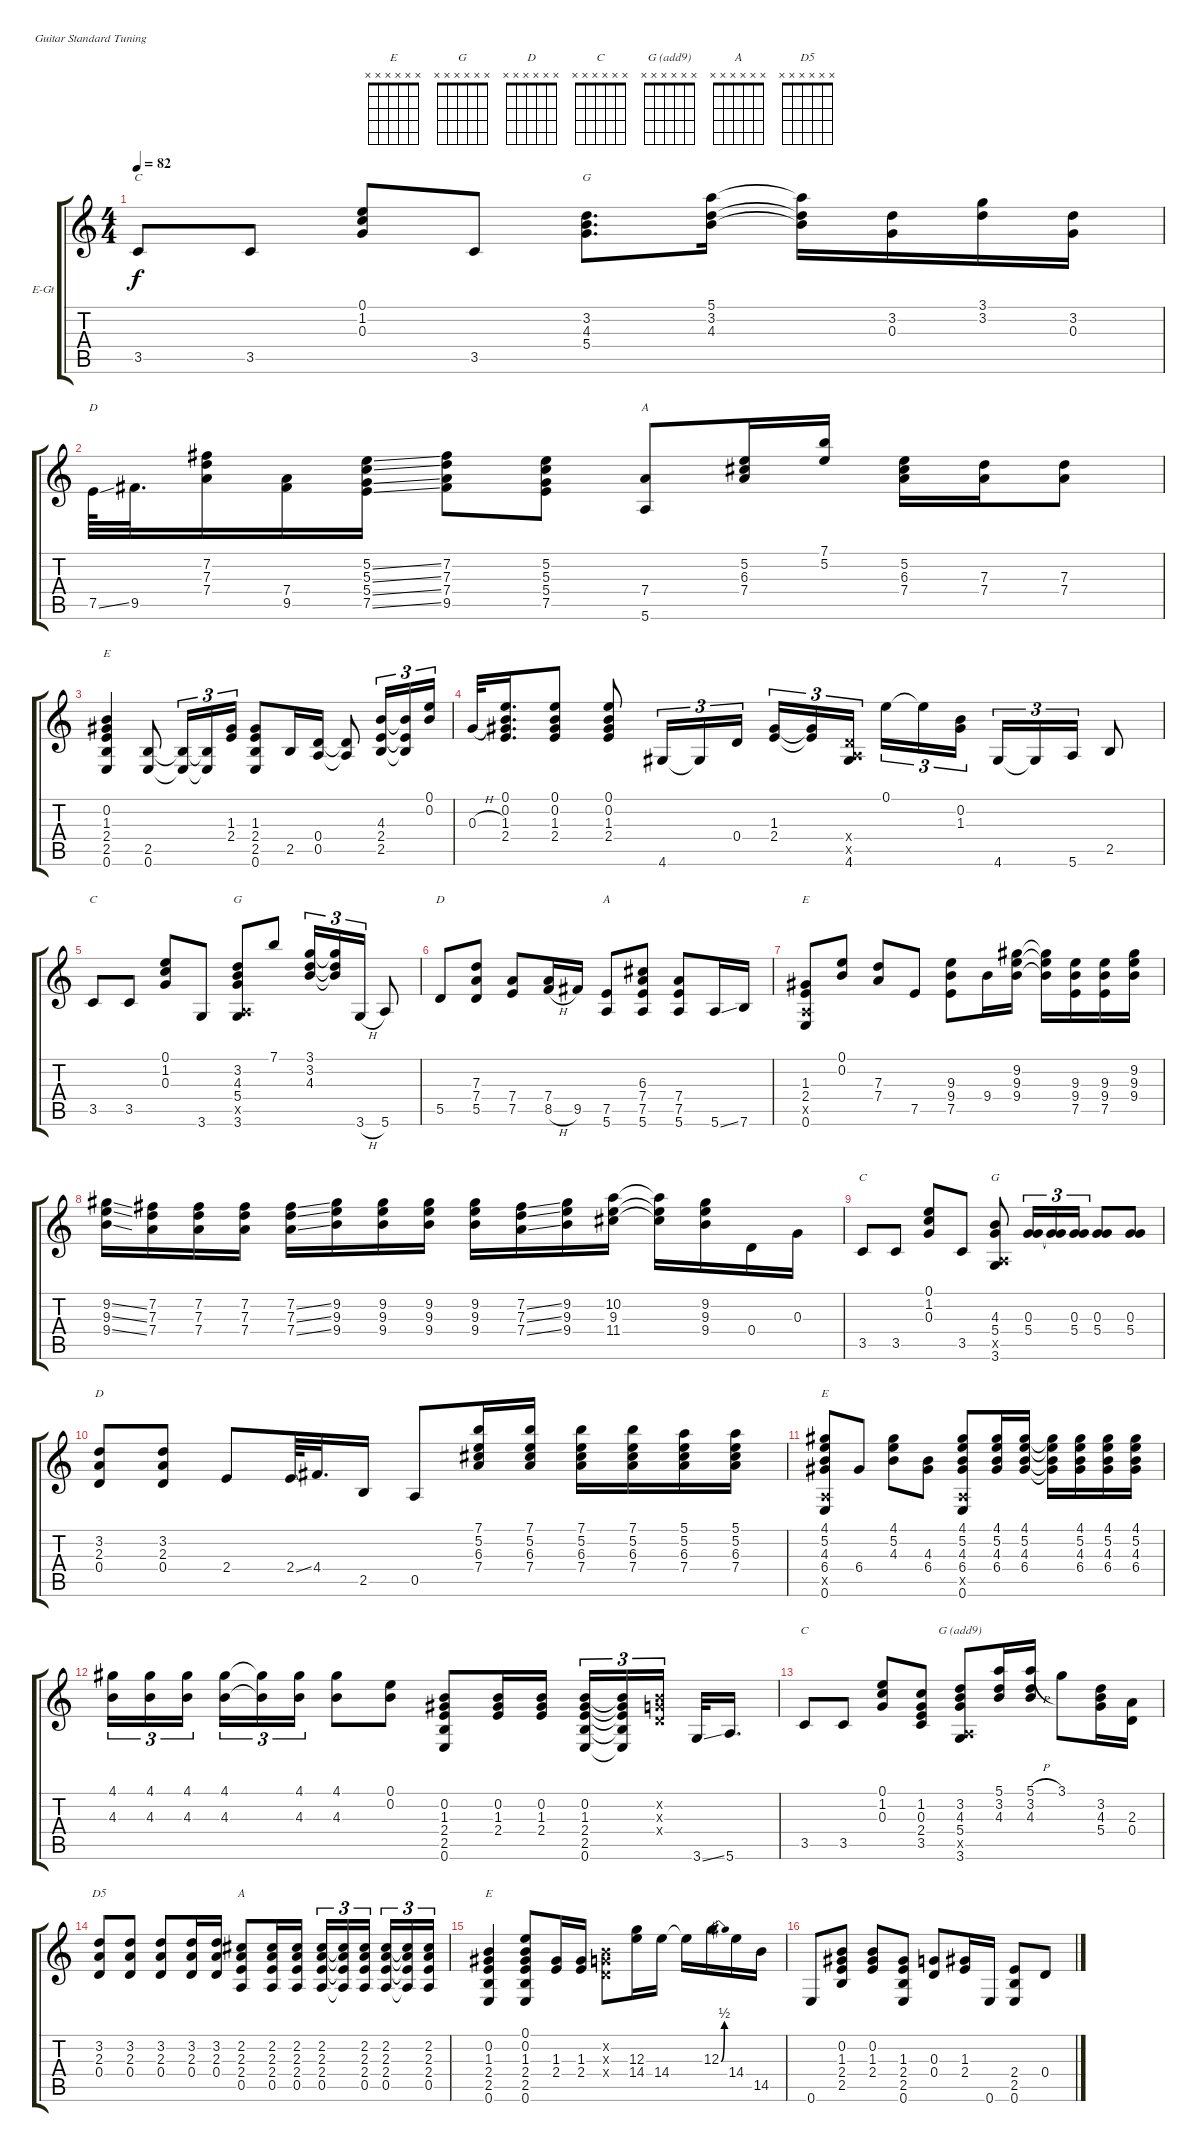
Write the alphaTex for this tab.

\bracketExtendMode groupsimilarinstruments
\firstSystemTrackNameOrientation horizontal
\otherSystemsTrackNameOrientation horizontal
\track ("Guitar 1" "E-Gt") {instrument electricguitarclean}
\staff {score tabs}
\tuning (E4 B3 G3 D3 A2 E2)
\chord ("E" x x x x x x)
\chord ("G" x x x x x x)
\chord ("D" x x x x x x)
\chord ("C" x x x x x x)
\chord ("G (add9)" x x x x x x)
\chord ("A" x x x x x x)
\chord ("D5" x x x x x x)
\ts (4 4)
\tempo 82
\clef g2
\ks c
3.5.8{ch "C" dy f} 3.5.8 (0.1 1.2 0.3).8 3.5.8 (3.2 4.3 5.4).8{d ch "G"} (5.1 3.2 4.3).16 (5.1{t} 3.2{t} 4.3{t}).16 (3.2 0.3).16 (3.1 3.2).16 (3.2 0.3).16 |
7.5{ss}.64{ch "D"} 9.5.32{d} (7.2 7.3 7.4).16 (7.4 9.5).16 (5.2{ss} 5.3{ss} 5.4{ss} 7.5{ss}).16 (7.2 7.3 7.4 9.5).8 (5.2 5.3 5.4 7.5).8 (7.4 5.6).8{ch "A"} (5.2 6.3 7.4).16 (7.1 5.2).16 (5.2 6.3 7.4).16 (7.3 7.4).16 (7.3 7.4).8 |
(0.2 1.3 2.4 2.5 0.6).4{ch "E"} (2.5 0.6).8 (2.5{t} 0.6{t}).16{tu (3 2)} (2.5{t} 0.6{t}).16{tu (3 2)} (1.3 2.4).16{tu (3 2)} (1.3 2.4 2.5 0.6).8 2.5.16 (0.4 0.5).16 (0.4{t} 0.5{t}).8 (4.3 2.4 2.5).16{tu (3 2)} (4.3{t} 2.4{t} 2.5{t}).16{tu (3 2)} (0.1 0.2).16{tu (3 2)} |
0.3{h}.32 (0.1 0.2 1.3 2.4).16{d} (0.1 0.2 1.3 2.4).8 (0.1 0.2 1.3 2.4).8 4.6.16{tu (3 2)} 4.6{t}.16{tu (3 2)} 0.4.16{tu (3 2)} (1.3 2.4).16{tu (3 2)} (1.3{t} 2.4{t}).16{tu (3 2)} (0.4{x} 0.5{x} 4.6).16{tu (3 2)} 0.1.16{tu (3 2)} 0.1{t}.16{tu (3 2)} (0.2 1.3).16{tu (3 2)} 4.6.16{tu (3 2)} 4.6{t}.16{tu (3 2)} 5.6.16{tu (3 2)} 2.5.8 |
3.5.8{ch "C"} 3.5.8 (0.1 1.2 0.3).8 3.6.8 (3.2 4.3 5.4 0.5{x} 3.6).8{ch "G"} 7.1.8 (3.1 3.2 4.3).16{tu (3 2)} (3.1{t} 3.2{t} 4.3{t}).16{tu (3 2)} 3.6{h}.16{tu (3 2)} 5.6.8 |
5.5.8{ch "D"} (7.3 7.4 5.5).8 (7.4 7.5).8 (7.4 8.5{h}).16 9.5.16 (7.5 5.6).8{ch "A"} (6.3 7.4 7.5 5.6).8 (7.4 7.5 5.6).8 5.6{ss}.16 7.6.16 |
(1.3 2.4 0.5{x} 0.6).8{ch "E"} (0.1 0.2).8 (7.3 7.4).8 7.5.8 (9.3 9.4 7.5).8 9.4.16 (9.2 9.3 9.4).16 (9.2{t} 9.3{t} 9.4{t}).16 (9.3 9.4 7.5).16 (9.3 9.4 7.5).16 (9.2 9.3 9.4).16 |
(9.2{ss} 9.3{ss} 9.4{ss}).16 (7.2 7.3 7.4).16 (7.2 7.3 7.4).16 (7.2 7.3 7.4).16 (7.2{ss} 7.3{ss} 7.4{ss}).16 (9.2 9.3 9.4).16 (9.2 9.3 9.4).16 (9.2 9.3 9.4).16 (9.2 9.3 9.4).16 (7.2{ss} 7.3{ss} 7.4{ss}).16 (9.2 9.3 9.4).16 (10.2 9.3 11.4).16 (10.2{t} 9.3{t} 11.4{t}).16 (9.2 9.3 9.4).16 0.4.16 0.3.16 |
3.5.8{ch "C"} 3.5.8 (0.1 1.2 0.3).8 3.5.8 (4.3 5.4 0.5{x} 3.6).8{ch "G"} (0.3 5.4).16{tu (3 2)} (0.3{t} 5.4{t}).16{tu (3 2)} (0.3 5.4).16{tu (3 2)} (0.3 5.4).8 (0.3 5.4).8 |
(3.2 2.3 0.4).8{ch "D"} (3.2 2.3 0.4).8 2.4.8 2.4{ss}.64 4.4.32{d} 2.5.16 0.5.8 (7.1 5.2 6.3 7.4).16 (7.1 5.2 6.3 7.4).16 (7.1 5.2 6.3 7.4).16 (7.1 5.2 6.3 7.4).16 (5.1 5.2 6.3 7.4).16 (5.1 5.2 6.3 7.4).16 |
(4.1 5.2 4.3 6.4 0.5{x} 0.6).8{ch "E"} 6.4.8 (4.1 5.2 4.3).8 (4.3 6.4).8 (4.1 5.2 4.3 6.4 0.5{x} 0.6).8 (4.1 5.2 4.3 6.4).16 (4.1 5.2 4.3 6.4).16 (4.1{t} 5.2{t} 4.3{t} 6.4{t}).16 (4.1 5.2 4.3 6.4).16 (4.1 5.2 4.3 6.4).16 (4.1 5.2 4.3 6.4).16 |
(4.1 4.3).16{tu (3 2)} (4.1 4.3).16{tu (3 2)} (4.1 4.3).16{tu (3 2)} (4.1 4.3).16{tu (3 2)} (4.1{t} 4.3{t}).16{tu (3 2)} (4.1 4.3).16{tu (3 2)} (4.1 4.3).8 (0.1 0.2).8 (0.2 1.3 2.4 2.5 0.6).8 (0.2 1.3 2.4).16 (0.2 1.3 2.4).16 (0.2 1.3 2.4 2.5 0.6).16{tu (3 2)} (0.2{t} 1.3{t} 2.4{t} 2.5{t} 0.6{t}).16{tu (3 2)} (0.2{x} 0.3{x} 0.4{x}).16{tu (3 2)} 3.6{ss}.32 5.6.16{d} |
3.5.8{ch "C"} 3.5.8 (0.1 1.2 0.3).8 (1.2 0.3 2.4 3.5).8 (3.2 4.3 5.4 0.5{x} 3.6).8{ch "G (add9)"} (5.1 3.2 4.3).16 (5.1{h} 3.2 4.3).16 3.1.8 (3.2 4.3 5.4).16 (2.3 0.4).16 |
(3.2 2.3 0.4).8{ch "D5"} (3.2 2.3 0.4).8 (3.2 2.3 0.4).8 (3.2 2.3 0.4).16 (3.2 2.3 0.4).16 (2.2 2.3 2.4 0.5).8{ch "A"} (2.2 2.3 2.4 0.5).16 (2.2 2.3 2.4 0.5).16 (2.2 2.3 2.4 0.5).16{tu (3 2)} (2.2{t} 2.3{t} 2.4{t} 0.5{t}).16{tu (3 2)} (2.2 2.3 2.4 0.5).16{tu (3 2)} (2.2 2.3 2.4 0.5).16{tu (3 2)} (2.2{t} 2.3{t} 2.4{t} 0.5{t}).16{tu (3 2)} (2.2 2.3 2.4 0.5).16{tu (3 2)} |
(0.2 1.3 2.4 2.5 0.6).4{ch "E"} (0.1 0.2 1.3 2.4 2.5 0.6).8 (1.3 2.4).16 (1.3 2.4).16 (0.2{x} 0.3{x} 0.4{x}).8 (12.3 14.4).16 14.4.16 14.4{t}.16 12.3{be (bend 0 0 60 2)}.16 14.4.16 14.5.16 |
0.6.8 (0.2 1.3 2.4 2.5).8 (0.2 1.3 2.4).8 (1.3 2.4 2.5 0.6).8 (0.3 0.4).8 (1.3 2.4).16 0.6.16 (2.4 2.5 0.6).8 0.4.8
